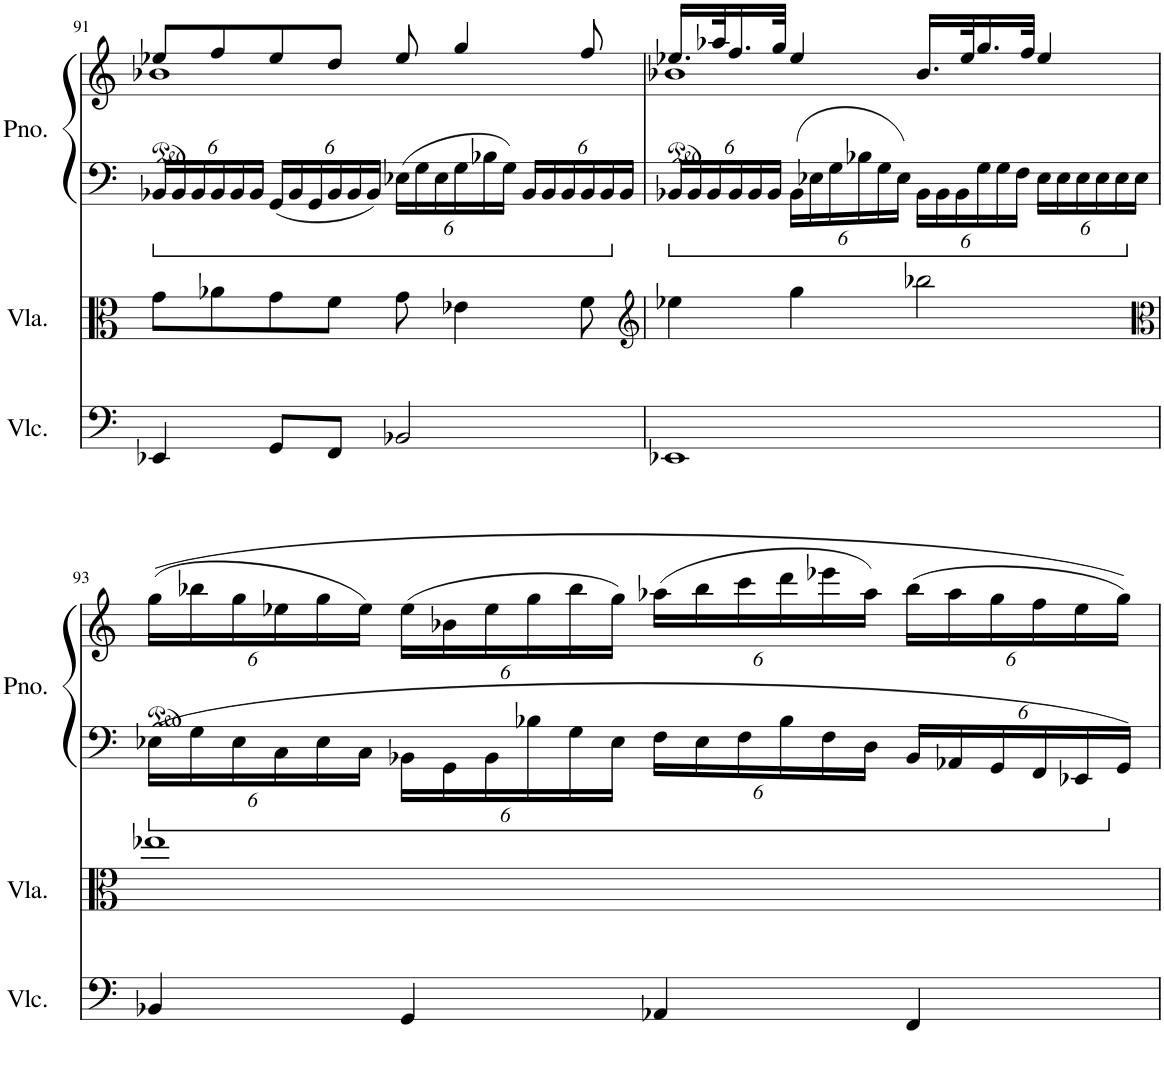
**kern	**kern	**kern	**kern
*part3	*part2	*part1	*part1
*staff4	*staff3	*staff2	*staff1
*I"Violoncello	*I"Viola	*I"Piano	*
*I'Vlc.	*I'Vla.	*I'Pno.	*
!!LO:PB:g=z
*clefF4	*clefC3	*clefF4	*clefG2
*k[]	*k[]	*k[]	*k[]
*M4/4	*M4/4	*M4/4	*M4/4
*	*	*Xbrackettup	*
=91	=91	=91	=91
*	*	*	*^
4EE-X/	8g\L	24BB-X/LL	8ee-X/L	1b-X
.	.	24BB-/	.	.
.	.	24BB-/	.	.
.	8a-X\	24BB-/	8ff/	.
.	.	24BB-/	.	.
.	.	24BB-/JJ	.	.
8GG/L	8g\	24GG/LL	8ee-/	.
.	.	24BB-/	.	.
.	.	24GG/	.	.
8FF/J	8f\J	24BB-/	8dd/J	.
.	.	24BB-/	.	.
.	.	24BB-/JJ	.	.
2BB-X/	8g\	24E-X\LL	8ee-/	.
.	.	24G\	.	.
.	.	24E-\	.	.
.	4e-X\	24G\	4gg/	.
.	.	24B-X\	.	.
.	.	24G\JJ	.	.
.	.	24BB-/LL	.	.
.	.	24BB-/	.	.
.	.	24BB-/	.	.
.	8f\	24BB-/	8ff/	.
.	.	24BB-/	.	.
.	.	24BB-/JJ	.	.
=92	=92	=92	=92	=92
*	*clefG2	*	*	*
1EE-X	4ee-X\	24BB-X/LL	16.ee-X/LL	1b-X
.	.	24BB-/	.	.
.	.	24BB-/	.	.
.	.	.	32aa-X/K	.
.	.	24BB-/	16.ff/	.
.	.	24BB-/	.	.
.	.	24BB-/JJ	.	.
.	.	.	32gg/JJk	.
.	4gg\	24BB-\LL	4ee-/	.
.	.	24E-X\	.	.
.	.	24G\	.	.
.	.	24B-X\	.	.
.	.	24G\	.	.
.	.	24E-\JJ	.	.
.	2bb-X\	24BB-\LL	16.b-/LL	.
.	.	24BB-\	.	.
.	.	24BB-\	.	.
.	.	.	32ee-/K	.
.	.	24G\	16.gg/	.
.	.	24G\	.	.
.	.	24F\JJ	.	.
.	.	.	32ff/JJk	.
.	.	24E-\LL	4ee-/	.
.	.	24E-\	.	.
.	.	24E-\	.	.
.	.	24E-\	.	.
.	.	24E-\	.	.
.	.	24E-\JJ	.	.
*	*	*	*v	*v
!!LO:LB:g=z
=93	=93	=93	=93
*	*clefC3	*	*
*	*	*	*Xbrackettup
4BB-X/	1ee-X	24E-X\LL	((24gg\LL
.	.	24G\	24bb-X\
.	.	24E-\	24gg\
.	.	24C\	24ee-X\
.	.	24E-\	24gg\
.	.	24C\JJ	24ee-\JJ)
4GG/	.	24BB-X\LL	(24ee-\LL
.	.	24GG\	24b-X\
.	.	24BB-\	24ee-\
.	.	24B-X\	24gg\
.	.	24G\	24bb-\
.	.	24E-\JJ	24gg\JJ)
4AA-X/	.	24F\LL	(24aa-X\LL
.	.	24E-\	24bb-\
.	.	24F\	24ccc\
.	.	24B-\	24ddd\
.	.	24F\	24eee-X\
.	.	24D\JJ	24aa-\JJ)
4FF/	.	24BB-/LL	(24bb-\LL
.	.	24AA-X/	24aa-\
.	.	24GG/	24gg\
.	.	24FF/	24ff\
.	.	24EE-X/	24ee-\
.	.	24GG/JJ	24gg\JJ))
=	=	=	=
*-	*-	*-	*-
